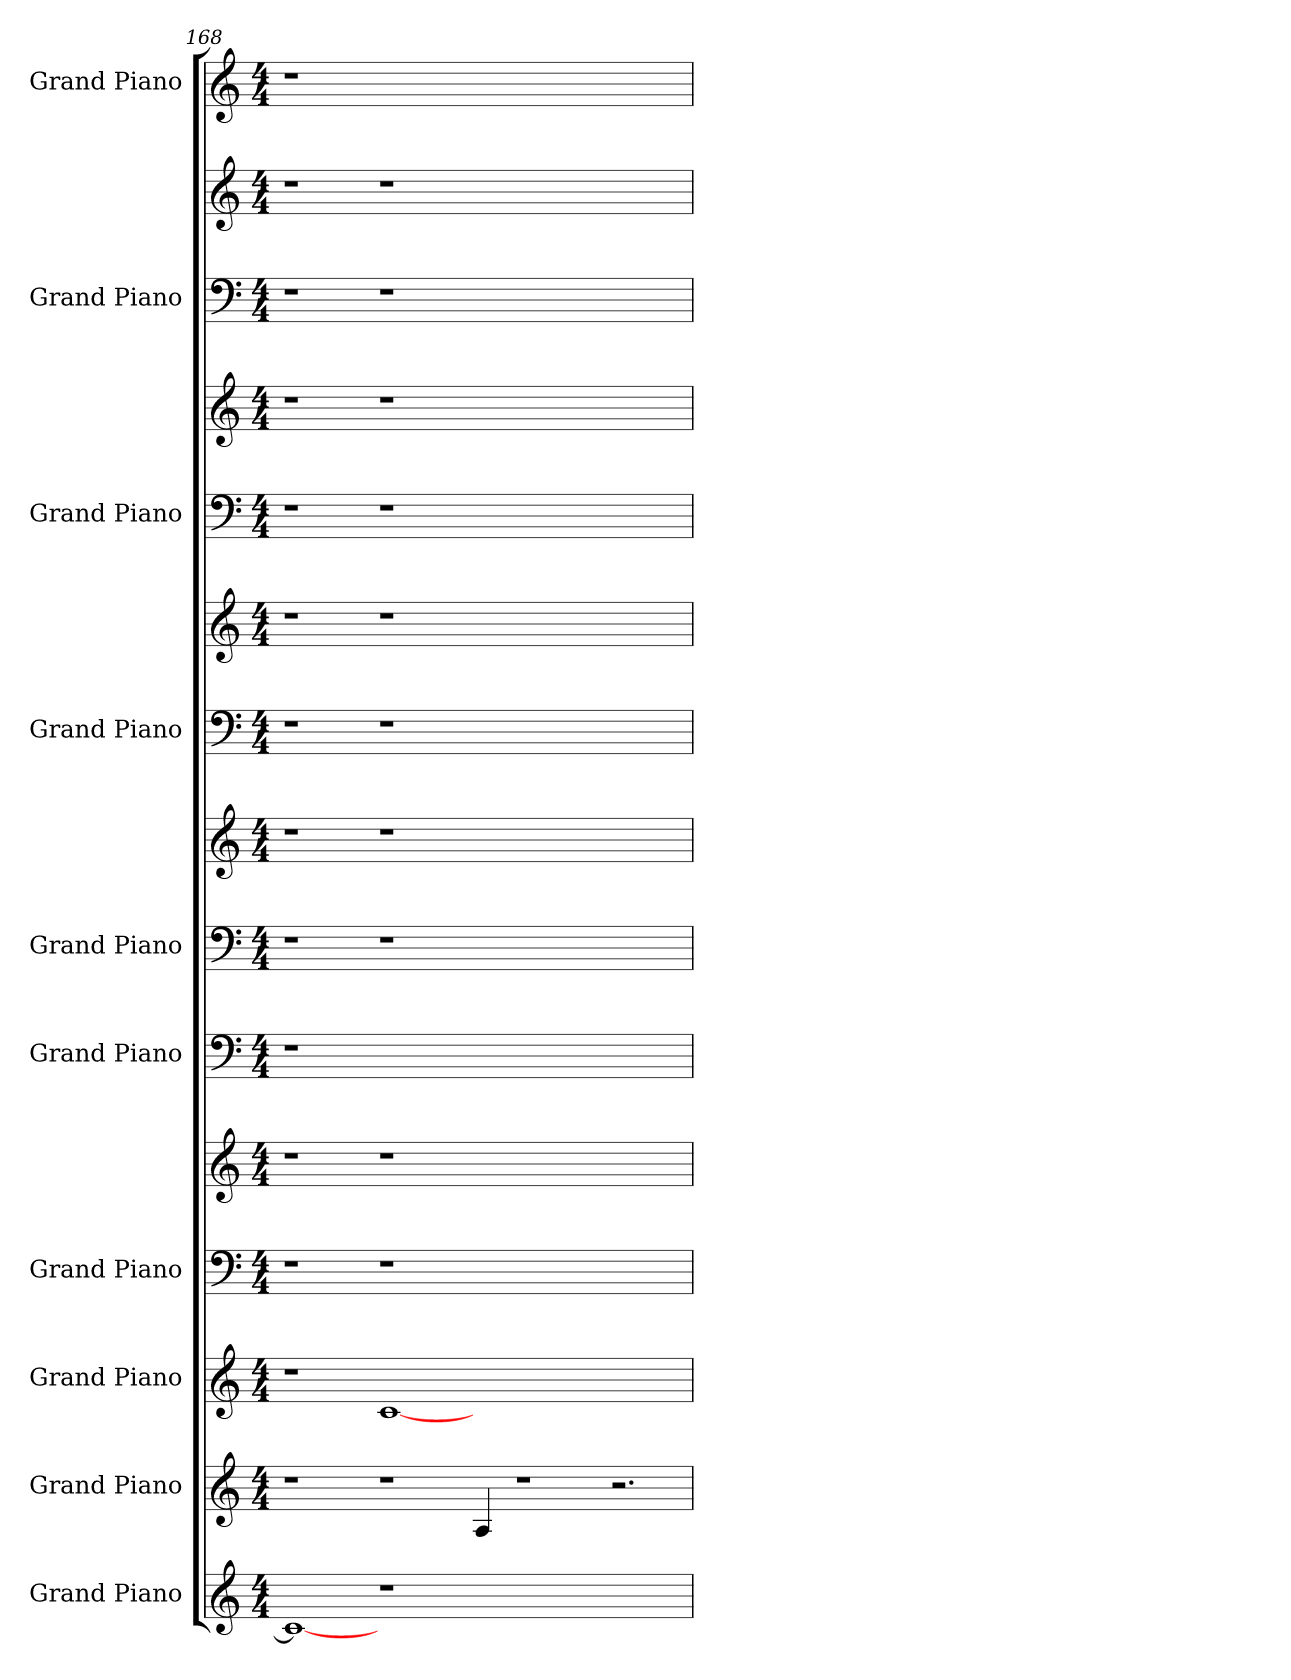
**kern	**kern	**kern	**kern	**kern	**kern	**kern	**kern	**kern	**kern	**kern	**kern	**kern	**kern	**kern
*part10	*part9	*part8	*part7	*part7	*part6	*part5	*part5	*part4	*part4	*part3	*part3	*part2	*part2	*part1
*staff15	*staff14	*staff13	*staff12	*staff11	*staff10	*staff9	*staff8	*staff7	*staff6	*staff5	*staff4	*staff3	*staff2	*staff1
*I"Grand Piano	*I"Grand Piano	*I"Grand Piano	*I"Grand Piano	*	*I"Grand Piano	*I"Grand Piano	*	*I"Grand Piano	*	*I"Grand Piano	*	*I"Grand Piano	*	*I"Grand Piano
*clefG2	*clefG2	*clefG2	*clefF4	*clefG2	*clefF4	*clefF4	*clefG2	*clefF4	*clefG2	*clefF4	*clefG2	*clefF4	*clefG2	*clefG2
*k[]	*k[]	*k[]	*k[]	*k[]	*k[]	*k[]	*k[]	*k[]	*k[]	*k[]	*k[]	*k[]	*k[]	*k[]
*C:	*C:	*C:	*C:	*C:	*C:	*C:	*C:	*C:	*C:	*C:	*C:	*C:	*C:	*C:
*M4/4	*M4/4	*M4/4	*M4/4	*M4/4	*M4/4	*M4/4	*M4/4	*M4/4	*M4/4	*M4/4	*M4/4	*M4/4	*M4/4	*M4/4
=168	=168	=168	=168	=168	=168	=168	=168	=168	=168	=168	=168	=168	=168	=168
1c_	1r	1r	1r	1r	1r	1r	1r	1r	1r	1r	1r	1r	1r	1r
1r	1r	[1c	1r	1r	0.ryy	1r	1r	1r	1r	1r	1r	1r	1r	0.ryy
0ryy	4A	0ryy	0ryy	0ryy	.	0ryy	0ryy	0ryy	0ryy	0ryy	0ryy	0ryy	0ryy	.
.	1r	.	.	.	.	.	.	.	.	.	.	.	.	.
.	2.r	.	.	.	.	.	.	.	.	.	.	.	.	.
=	=	=	=	=	=	=	=	=	=	=	=	=	=	=
*-	*-	*-	*-	*-	*-	*-	*-	*-	*-	*-	*-	*-	*-	*-
